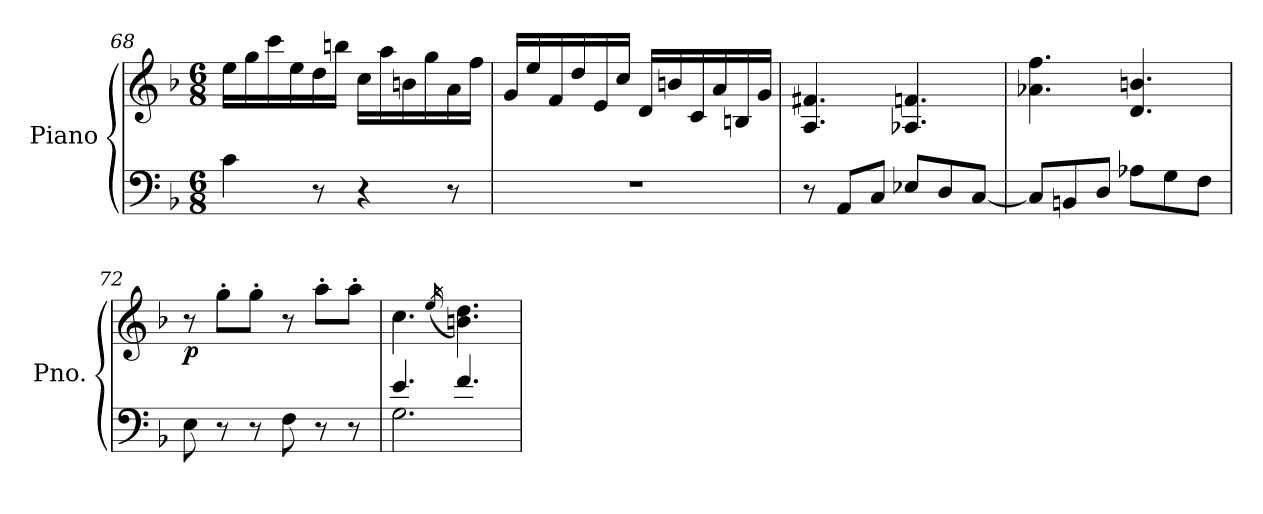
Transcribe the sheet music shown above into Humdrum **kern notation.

**kern	**kern	**dynam
*part1	*part1	*part1
*staff2	*staff1	*staff1/2
*I"Piano	*	*
*I'Pno.	*	*
*clefF4	*clefG2	*
*k[b-]	*k[b-]	*
*M6/8	*M6/8	*
=68	=68	=68
4c\	16ee\LL	.
.	16gg\	.
.	16ccc\	.
.	16ee\	.
8r	16dd\	.
.	16bbn\JJ	.
4r	16cc\LL	.
.	16aa\	.
.	16bn\	.
.	16gg\	.
8r	16a\	.
.	16ff\JJ	.
=69	=69	=69
2.r	16g/LL	.
.	16ee/	.
.	16f/	.
.	16dd/	.
.	16e/	.
.	16cc/JJ	.
.	16d/LL	.
.	16bn/	.
.	16c/	.
.	16a/	.
.	16Bn/	.
.	16g/JJ	.
!!LO:LB:g=z
=70	=70	=70
8r	4.A/ 4.f#X/	.
8AA/L	.	.
8C/J	.	.
8E-X/L	4.A-X/ 4.fn/	.
8D/	.	.
[8C/J	.	.
=71	=71	=71
8C/L]	4.a-X\ 4.ff\	.
8BBn/	.	.
8D/J	.	.
8A-X\L	4.d/ 4.bn/	.
8G\	.	.
8F\J	.	.
=72	=72	=72
!	!	!LO:DY:b
8E\	8r	p
8r	8gg'\L	.
8r	8gg'\J	.
8F\	8r	.
8r	8aa'\L	.
8r	8aa'\J	.
=73	=73	=73
*^	*	*
4.e/	2.G\	4.cc\	.
.	.	(<16qee!/	.
4.f/	.	4.bn\ 4.dd\)	.
*v	*v	*	*
=	=	=
*-	*-	*-
